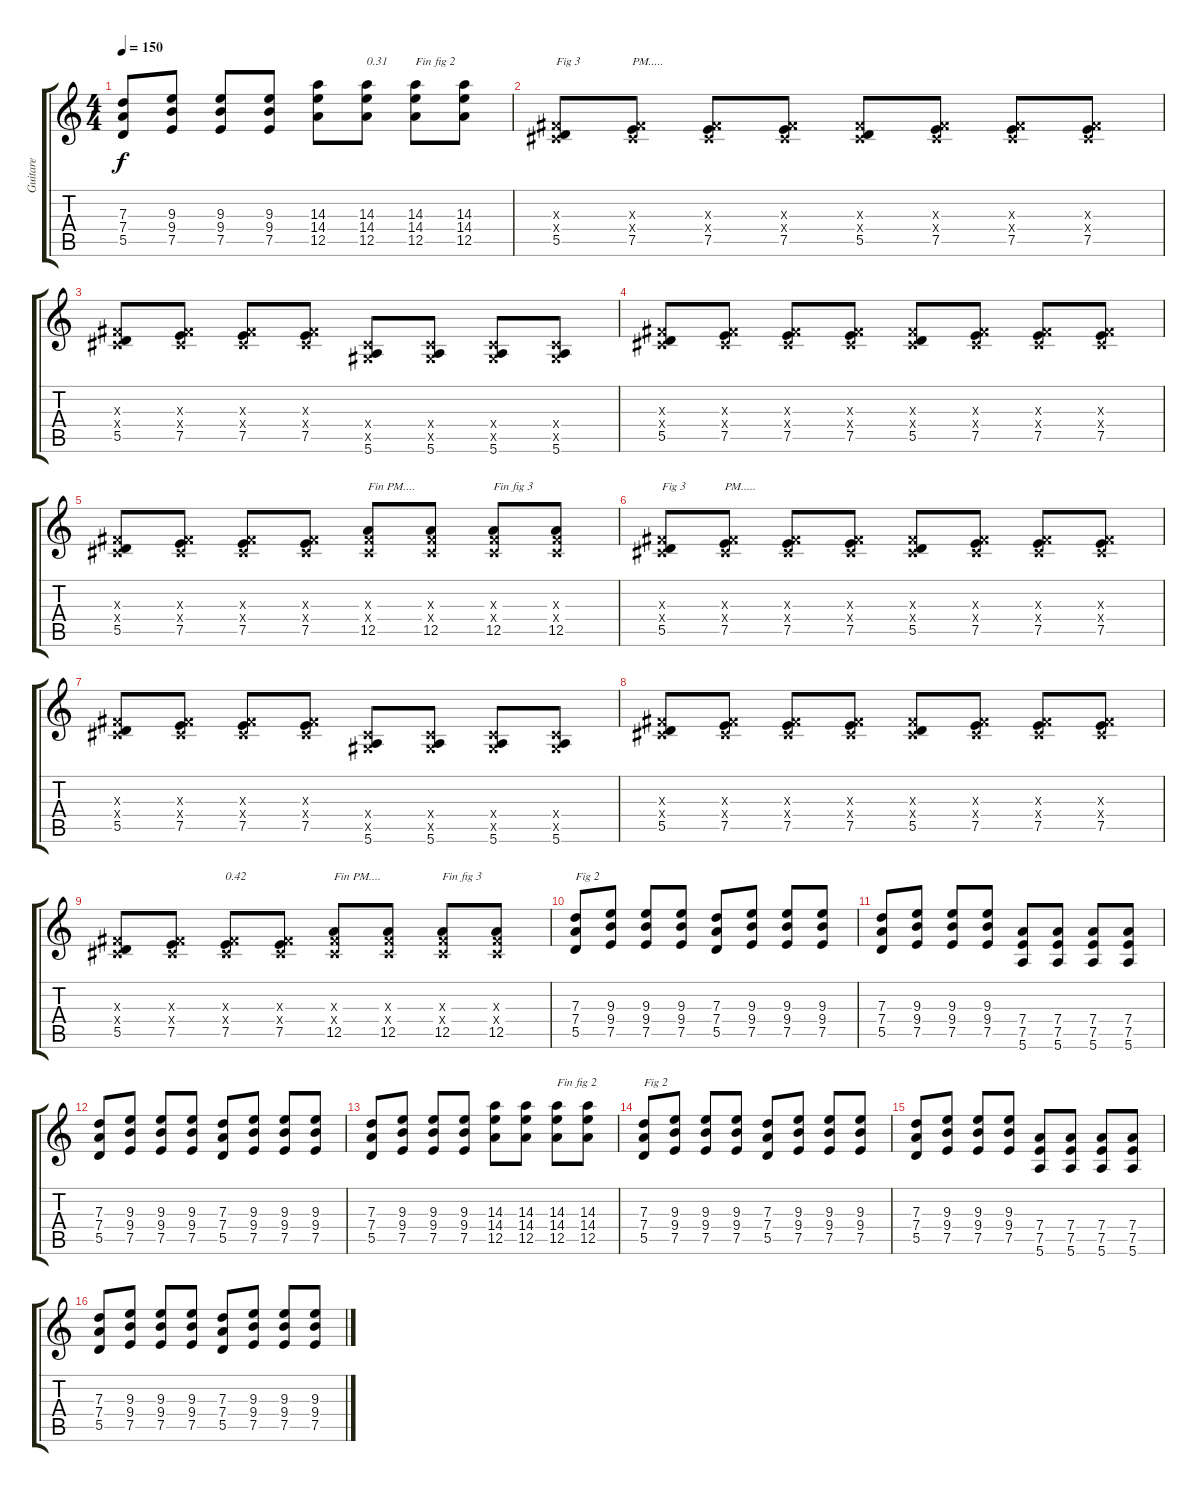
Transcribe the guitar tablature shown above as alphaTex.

\track ("Guitare " "Guitare ") {instrument distortionguitar}
\staff {score tabs}
\tuning (E4 B3 G3 D3 A2 E2) {hide}
\ts (4 4)
\tempo 150
\clef g2
\ks c
(7.3 7.4 5.5).8{dy f} (9.3 9.4 7.5).8 (9.3 9.4 7.5).8 (9.3 9.4 7.5).8 (14.3 14.4 12.5).8 (14.3 14.4 12.5).8{txt "0.31"} (14.3 14.4 12.5).8{txt "Fin fig 2"} (14.3 14.4 12.5).8 |
(-1.3{x} -1.4{x} 5.5).8{txt "Fig 3"} (-1.3{x} -1.4{x} 7.5).8{txt "PM....."} (-1.3{x} -1.4{x} 7.5).8 (-1.3{x} -1.4{x} 7.5).8 (-1.3{x} -1.4{x} 5.5).8 (-1.3{x} -1.4{x} 7.5).8 (-1.3{x} -1.4{x} 7.5).8 (-1.3{x} -1.4{x} 7.5).8 |
(-1.3{x} -1.4{x} 5.5).8 (-1.3{x} -1.4{x} 7.5).8 (-1.3{x} -1.4{x} 7.5).8 (-1.3{x} -1.4{x} 7.5).8 (-1.4{x} -1.5{x} 5.6).8 (-1.4{x} -1.5{x} 5.6).8 (-1.4{x} -1.5{x} 5.6).8 (-1.4{x} -1.5{x} 5.6).8 |
(-1.3{x} -1.4{x} 5.5).8 (-1.3{x} -1.4{x} 7.5).8 (-1.3{x} -1.4{x} 7.5).8 (-1.3{x} -1.4{x} 7.5).8 (-1.3{x} -1.4{x} 5.5).8 (-1.3{x} -1.4{x} 7.5).8 (-1.3{x} -1.4{x} 7.5).8 (-1.3{x} -1.4{x} 7.5).8 |
(-1.3{x} -1.4{x} 5.5).8 (-1.3{x} -1.4{x} 7.5).8 (-1.3{x} -1.4{x} 7.5).8 (-1.3{x} -1.4{x} 7.5).8 (-1.3{x} -1.4{x} 12.5).8{txt "Fin PM...."} (-1.3{x} -1.4{x} 12.5).8 (-1.3{x} -1.4{x} 12.5).8{txt "Fin fig 3"} (-1.3{x} -1.4{x} 12.5).8 |
(-1.3{x} -1.4{x} 5.5).8{txt "Fig 3"} (-1.3{x} -1.4{x} 7.5).8{txt "PM....."} (-1.3{x} -1.4{x} 7.5).8 (-1.3{x} -1.4{x} 7.5).8 (-1.3{x} -1.4{x} 5.5).8 (-1.3{x} -1.4{x} 7.5).8 (-1.3{x} -1.4{x} 7.5).8 (-1.3{x} -1.4{x} 7.5).8 |
(-1.3{x} -1.4{x} 5.5).8 (-1.3{x} -1.4{x} 7.5).8 (-1.3{x} -1.4{x} 7.5).8 (-1.3{x} -1.4{x} 7.5).8 (-1.4{x} -1.5{x} 5.6).8 (-1.4{x} -1.5{x} 5.6).8 (-1.4{x} -1.5{x} 5.6).8 (-1.4{x} -1.5{x} 5.6).8 |
(-1.3{x} -1.4{x} 5.5).8 (-1.3{x} -1.4{x} 7.5).8 (-1.3{x} -1.4{x} 7.5).8 (-1.3{x} -1.4{x} 7.5).8 (-1.3{x} -1.4{x} 5.5).8 (-1.3{x} -1.4{x} 7.5).8 (-1.3{x} -1.4{x} 7.5).8 (-1.3{x} -1.4{x} 7.5).8 |
(-1.3{x} -1.4{x} 5.5).8 (-1.3{x} -1.4{x} 7.5).8 (-1.3{x} -1.4{x} 7.5).8{txt "0.42"} (-1.3{x} -1.4{x} 7.5).8 (-1.3{x} -1.4{x} 12.5).8{txt "Fin PM...."} (-1.3{x} -1.4{x} 12.5).8 (-1.3{x} -1.4{x} 12.5).8{txt "Fin fig 3"} (-1.3{x} -1.4{x} 12.5).8 |
(7.3 7.4 5.5).8{txt "Fig 2"} (9.3 9.4 7.5).8 (9.3 9.4 7.5).8 (9.3 9.4 7.5).8 (7.3 7.4 5.5).8 (9.3 9.4 7.5).8 (9.3 9.4 7.5).8 (9.3 9.4 7.5).8 |
(7.3 7.4 5.5).8 (9.3 9.4 7.5).8 (9.3 9.4 7.5).8 (9.3 9.4 7.5).8 (7.4 7.5 5.6).8 (7.4 7.5 5.6).8 (7.4 7.5 5.6).8 (7.4 7.5 5.6).8 |
(7.3 7.4 5.5).8 (9.3 9.4 7.5).8 (9.3 9.4 7.5).8 (9.3 9.4 7.5).8 (7.3 7.4 5.5).8 (9.3 9.4 7.5).8 (9.3 9.4 7.5).8 (9.3 9.4 7.5).8 |
(7.3 7.4 5.5).8 (9.3 9.4 7.5).8 (9.3 9.4 7.5).8 (9.3 9.4 7.5).8 (14.3 14.4 12.5).8 (14.3 14.4 12.5).8 (14.3 14.4 12.5).8{txt "Fin fig 2"} (14.3 14.4 12.5).8 |
(7.3 7.4 5.5).8{txt "Fig 2"} (9.3 9.4 7.5).8 (9.3 9.4 7.5).8 (9.3 9.4 7.5).8 (7.3 7.4 5.5).8 (9.3 9.4 7.5).8 (9.3 9.4 7.5).8 (9.3 9.4 7.5).8 |
(7.3 7.4 5.5).8 (9.3 9.4 7.5).8 (9.3 9.4 7.5).8 (9.3 9.4 7.5).8 (7.4 7.5 5.6).8 (7.4 7.5 5.6).8 (7.4 7.5 5.6).8 (7.4 7.5 5.6).8 |
(7.3 7.4 5.5).8 (9.3 9.4 7.5).8 (9.3 9.4 7.5).8 (9.3 9.4 7.5).8 (7.3 7.4 5.5).8 (9.3 9.4 7.5).8 (9.3 9.4 7.5).8 (9.3 9.4 7.5).8
